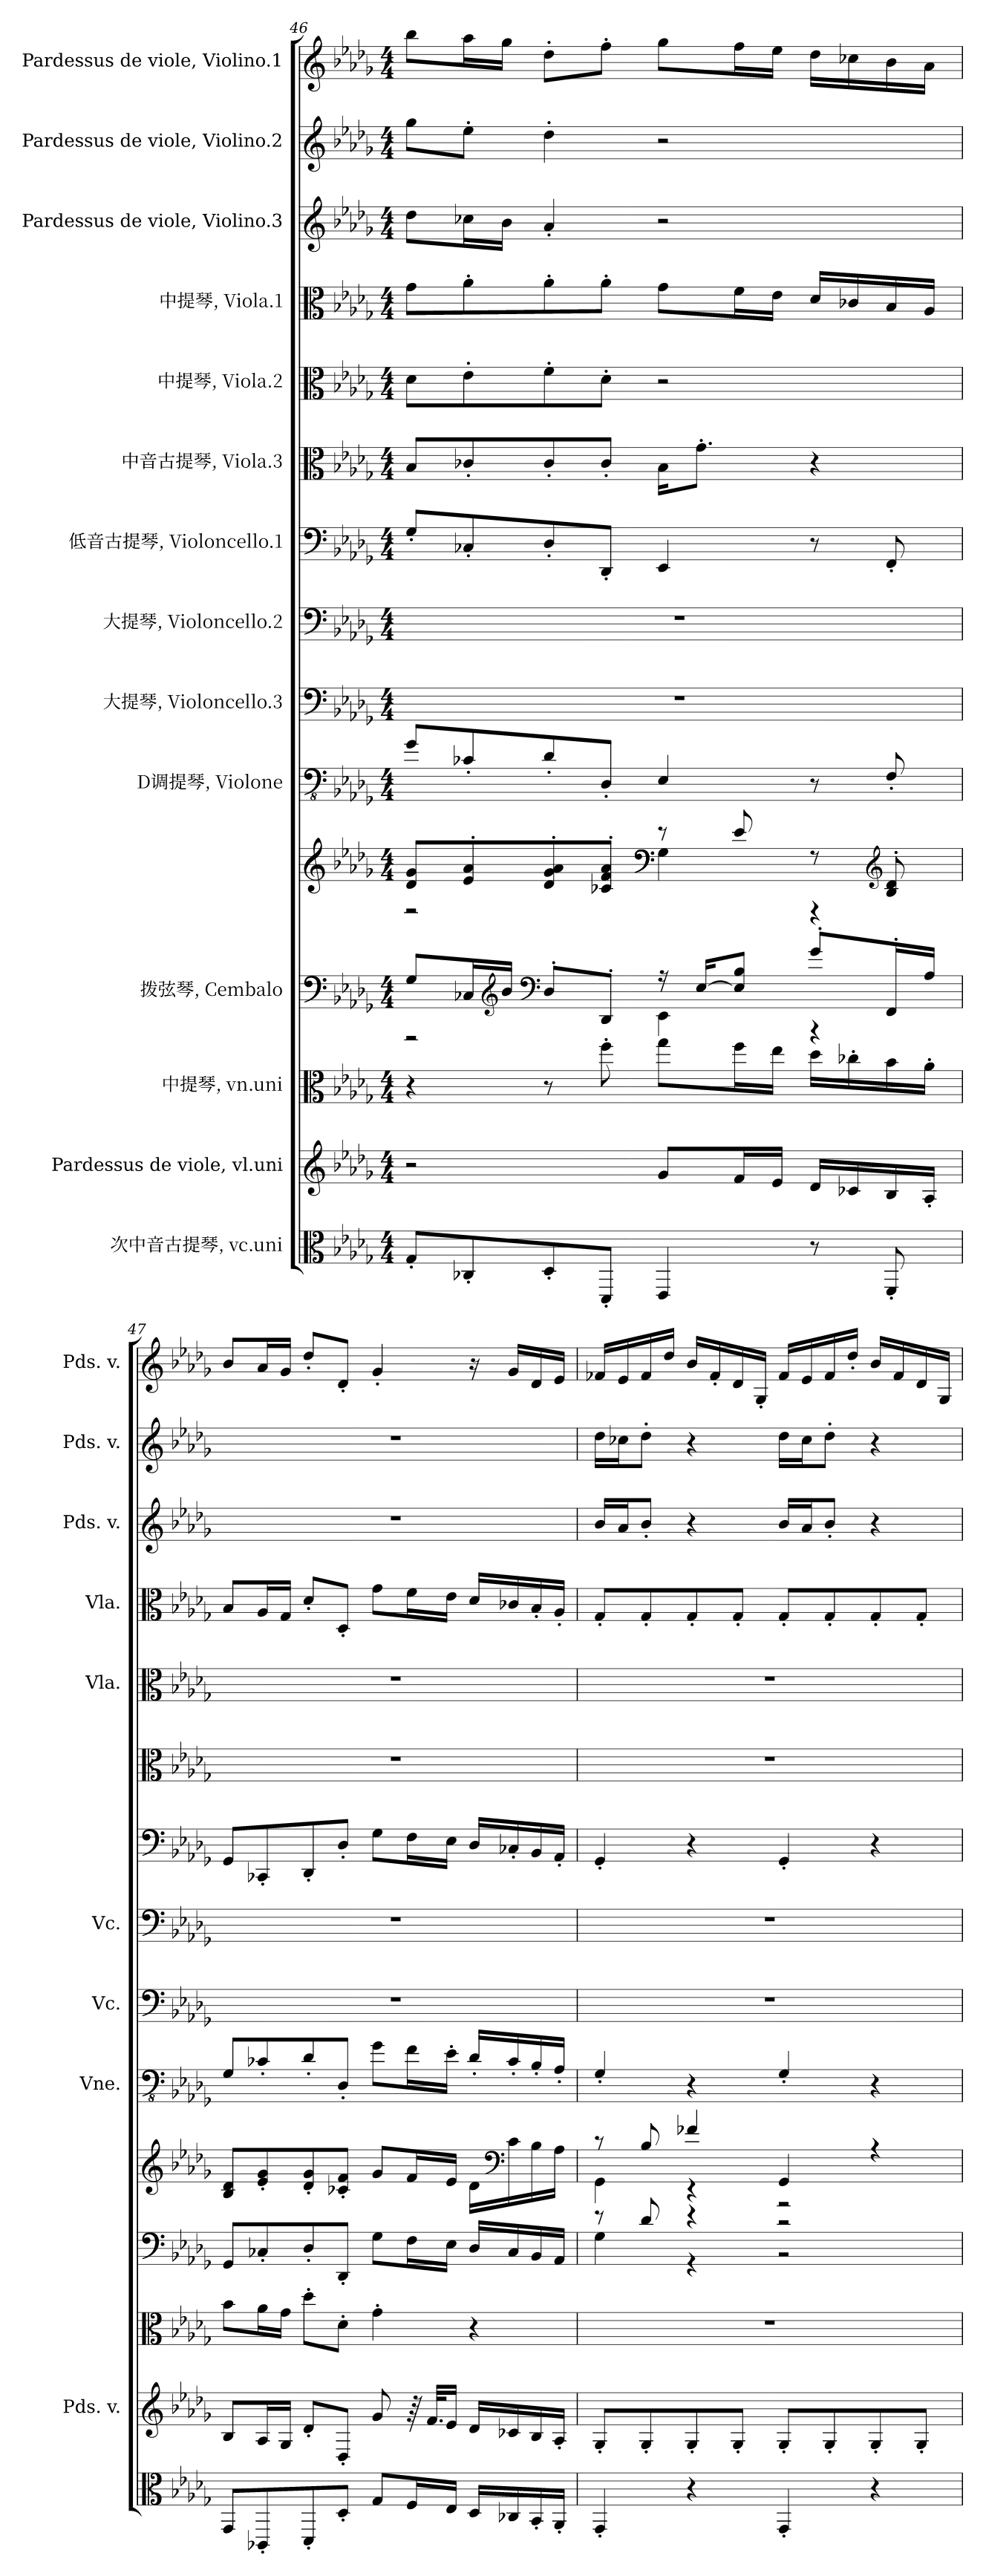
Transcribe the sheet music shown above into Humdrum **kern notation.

**kern	**kern	**kern	**kern	**kern	**kern	**kern	**kern	**kern	**kern	**kern	**kern	**kern	**kern	**kern
*part14	*part13	*part12	*part11	*part11	*part10	*part9	*part8	*part7	*part6	*part5	*part4	*part3	*part2	*part1
*staff15	*staff14	*staff13	*staff12	*staff11	*staff10	*staff9	*staff8	*staff7	*staff6	*staff5	*staff4	*staff3	*staff2	*staff1
*I"次中音古提琴, vc.uni	*I"Pardessus de viole, vl.uni	*I"中提琴, vn.uni	*I"拨弦琴, Cembalo	*	*I"D调提琴, Violone	*I"大提琴, Violoncello.3	*I"大提琴, Violoncello.2	*I"低音古提琴, Violoncello.1	*I"中音古提琴, Viola.3	*I"中提琴, Viola.2	*I"中提琴, Viola.1	*I"Pardessus de viole, Violino.3	*I"Pardessus de viole, Violino.2	*I"Pardessus de viole, Violino.1
*	*I'Pds. v.	*	*	*	*I'Vne.	*I'Vc.	*I'Vc.	*	*	*I'Vla.	*I'Vla.	*I'Pds. v.	*I'Pds. v.	*I'Pds. v.
!!LO:PB:g=z
*clefC3	*clefG2	*clefC3	*clefF4	*clefG2	*clefFv4	*clefF4	*clefF4	*clefF4	*clefC3	*clefC3	*clefC3	*clefG2	*clefG2	*clefG2
*	*	*	*	*	*ITrd7c12	*	*	*	*	*	*	*	*	*
*k[b-e-a-d-g-]	*k[b-e-a-d-g-]	*k[b-e-a-d-g-]	*k[b-e-a-d-g-]	*k[b-e-a-d-g-]	*k[b-e-a-d-g-]	*k[b-e-a-d-g-]	*k[b-e-a-d-g-]	*k[b-e-a-d-g-]	*k[b-e-a-d-g-]	*k[b-e-a-d-g-]	*k[b-e-a-d-g-]	*k[b-e-a-d-g-]	*k[b-e-a-d-g-]	*k[b-e-a-d-g-]
*M4/4	*M4/4	*M4/4	*M4/4	*M4/4	*M4/4	*M4/4	*M4/4	*M4/4	*M4/4	*M4/4	*M4/4	*M4/4	*M4/4	*M4/4
=46	=46	=46	=46	=46	=46	=46	=46	=46	=46	=46	=46	=46	=46	=46
*	*	*	*^	*^	*	*	*	*	*	*	*	*	*	*
8G-'/L	2r	4r	8G-/L	2r	8d-/ 8g-/L	2r	8GG-/L	1r	1r	8G-'/L	8B-/L	8d-\L	8g-\L	8dd-\L	8gg-\L	8bb-\L
8C-X'/	.	.	16C-X/L	.	8e-/' 8a-/'	.	8CC-X'/	.	.	8C-X'/	8c-X'/	8e-'\	8a-'\	16cc-X\L	8ee-'\J	16aa-\L
*	*	*	*clefG2	*	*	*	*	*	*	*	*	*	*	*	*	*
.	.	.	16b-/JJ	.	.	.	.	.	.	.	.	.	.	16b-\JJ	.	16gg-\JJ
*	*	*	*clefF4	*	*	*	*	*	*	*	*	*	*	*	*	*
8D-'/	.	8r	8D-'/L	.	8d-/' 8g-/' 8a-/'	.	8DD-'/	.	.	8D-'/	8c-'/	8f'\	8a-'\	4a-'/	4dd-'\	8dd-'\L
8DD-'/J	.	8ff'\	8DD-'/J	.	8c-X/' 8f/' 8a-/'J	.	8DDD-'/J	.	.	8DD-'/J	8c-'/J	8d-'\J	8a-'\J	.	.	8ff'\J
*	*	*	*	*	*clefF4	*	*	*	*	*	*	*	*	*	*	*
4EE-/	8g-/L	8gg-\L	16r	4EE-\	8r	4G-\	4EEE-/	.	.	4EE-/	16B-\KL	2r	8g-\L	2r	2r	8gg-\L
.	.	.	[16E-/KL	.	.	.	.	.	.	.	8.g-'\J	.	.	.	.	.
.	16f/L	16ff\L	8E-/] 8B-/J	.	8e-/	.	.	.	.	.	.	.	16f\L	.	.	16ff\L
.	16e-/JJ	16ee-\JJ	.	.	.	.	.	.	.	.	.	.	16e-\JJ	.	.	16ee-\JJ
8r	16d-/LL	16dd-\LL	8g-'/L	4r	8r	4r	8r	.	.	8r	4r	.	16d-/LL	.	.	16dd-\LL
.	16c-X/	16cc-X'\	.	.	.	.	.	.	.	.	.	.	16c-X/	.	.	16cc-X\
*	*	*	*	*	*clefG2	*	*	*	*	*	*	*	*	*	*	*
8FF'/	16B-/	16b-\	16FF'/L	.	8B-/' 8d-/'	.	8FFF'/	.	.	8FF'/	.	.	16B-/	.	.	16b-\
.	16A-'/JJ	16a-'\JJ	16A-/JJ	.	.	.	.	.	.	.	.	.	16A-/JJ	.	.	16a-\JJ
*	*	*	*v	*v	*	*	*	*	*	*	*	*	*	*	*	*
*	*	*	*	*v	*v	*	*	*	*	*	*	*	*	*	*
!!LO:PB:g=z
=47	=47	=47	=47	=47	=47	=47	=47	=47	=47	=47	=47	=47	=47	=47
8GG-/L	8B-/L	8b-\L	8GG-/L	8B-/ 8d-/L	8GGG-/L	1r	1r	8GG-/L	1r	1r	8B-/L	1r	1r	8b-/L
8CC-X'/	16A-/L	16a-\L	8C-X'/	8e-/' 8g-/'	8CC-X'/	.	.	8CC-X'/	.	.	16A-/L	.	.	16a-/L
.	16G-/JJ	16g-\JJ	.	.	.	.	.	.	.	.	16G-/JJ	.	.	16g-/JJ
8DD-'/	8d-'/L	8dd-'\L	8D-'/	8d-/' 8g-/'	8DD-'/	.	.	8DD-'/	.	.	8d-'/L	.	.	8dd-'/L
8D-'/J	8D-'/J	8d-'\J	8DD-'/J	8c-X/' 8f/'J	8DDD-'/J	.	.	8D-'/J	.	.	8D-'/J	.	.	8d-'/J
8G-/L	8g-/	4g-'\	8G-\L	8g-/L	8GG-\L	.	.	8G-\L	.	.	8g-\L	.	.	4g-'/
16F/L	64r	.	16F\L	16f/L	16FF\L	.	.	16F\L	.	.	16f\L	.	.	.
.	32.f/KLL	.	.	.	.	.	.	.	.	.	.	.	.	.
16E-/JJ	16e-/JJ	.	16E-\JJ	16e-/JJ	16EE-'\JJ	.	.	16E-\JJ	.	.	16e-\JJ	.	.	.
16D-/LL	16d-/LL	4r	16D-/LL	16d-\LL	16DD-'/LL	.	.	16D-/LL	.	.	16d-/LL	.	.	16r
*	*	*	*	*clefF4	*	*	*	*	*	*	*	*	*	*
16C-X/	16c-X/	.	16C-/	16c-\	16CC-'/	.	.	16C-X'/	.	.	16c-X/	.	.	16g-/LL
16BB-'/	16B-/	.	16BB-/	16B-\	16BBB-'/	.	.	16BB-/	.	.	16B-'/	.	.	16d-/
16AA-'/JJ	16A-'/JJ	.	16AA-/JJ	16A-\JJ	16AAA-'/JJ	.	.	16AA-'/JJ	.	.	16A-'/JJ	.	.	16e-/JJ
=48	=48	=48	=48	=48	=48	=48	=48	=48	=48	=48	=48	=48	=48	=48
*	*	*	*^	*^	*	*	*	*	*	*	*	*	*	*
4GG-'/	8G-'/L	1r	8r	4G-\	8r	4GG-\	4GGG-'/	1r	1r	4GG-'/	1r	1r	8G-'/L	16b-/LL	16dd-\LL	16f-X/LL
.	.	.	.	.	.	.	.	.	.	.	.	.	.	16a-/J	16cc-X\J	16e-/
.	8G-'/	.	8d-/	.	8B-/	.	.	.	.	.	.	.	8G-'/	8b-'/J	8dd-'\J	16f-/
.	.	.	.	.	.	.	.	.	.	.	.	.	.	.	.	16dd-/JJ
4r	8G-'/	.	4r	4r	4f-X/	4r	4r	.	.	4r	.	.	8G-'/	4r	4r	16b-/LL
.	.	.	.	.	.	.	.	.	.	.	.	.	.	.	.	16f-'/
.	8G-'/J	.	.	.	.	.	.	.	.	.	.	.	8G-'/J	.	.	16d-/
.	.	.	.	.	.	.	.	.	.	.	.	.	.	.	.	16G-'/JJ
4GG-'/	8G-'/L	.	2r	2r	4GG-/	2r	4GGG-'/	.	.	4GG-'/	.	.	8G-'/L	16b-/LL	16dd-\LL	16f-/LL
.	.	.	.	.	.	.	.	.	.	.	.	.	.	16a-/J	16cc-\J	16e-/
.	8G-'/	.	.	.	.	.	.	.	.	.	.	.	8G-'/	8b-'/J	8dd-'\J	16f-/
.	.	.	.	.	.	.	.	.	.	.	.	.	.	.	.	16dd-'/JJ
4r	8G-'/	.	.	.	4r	.	4r	.	.	4r	.	.	8G-'/	4r	4r	16b-/LL
.	.	.	.	.	.	.	.	.	.	.	.	.	.	.	.	16f-/
.	8G-'/J	.	.	.	.	.	.	.	.	.	.	.	8G-'/J	.	.	16d-/
.	.	.	.	.	.	.	.	.	.	.	.	.	.	.	.	16G-/JJ
*	*	*	*v	*v	*	*	*	*	*	*	*	*	*	*	*	*
*	*	*	*	*v	*v	*	*	*	*	*	*	*	*	*	*
=	=	=	=	=	=	=	=	=	=	=	=	=	=	=
*-	*-	*-	*-	*-	*-	*-	*-	*-	*-	*-	*-	*-	*-	*-
